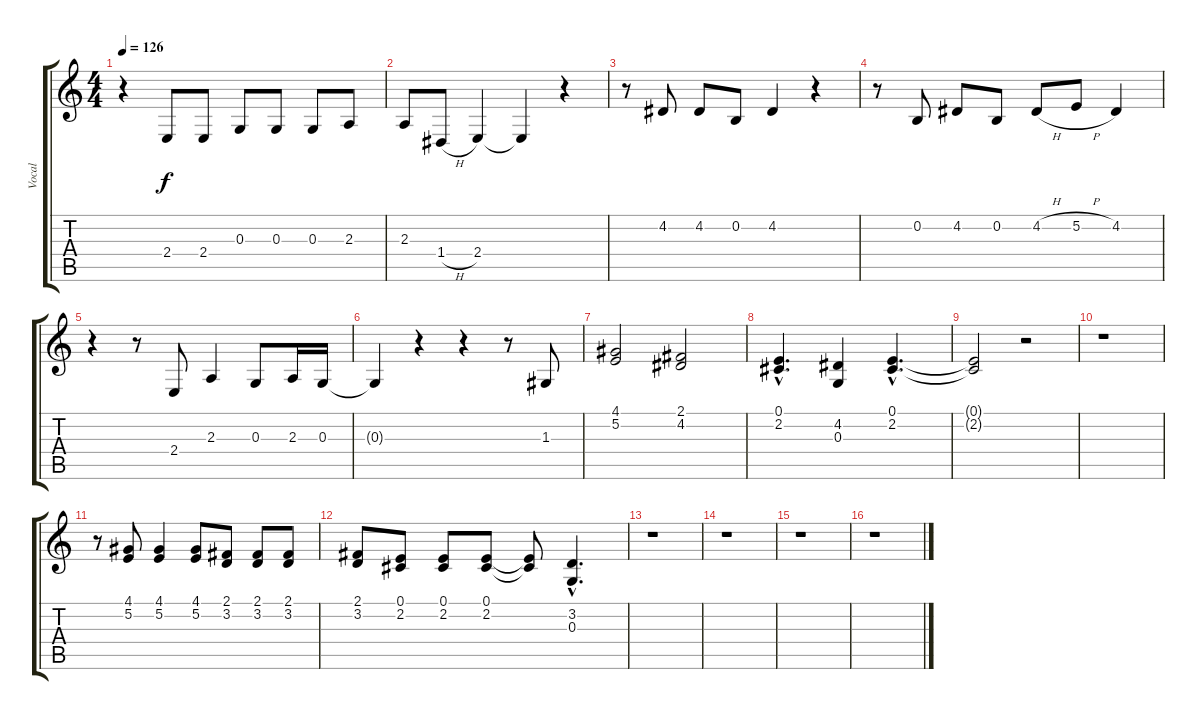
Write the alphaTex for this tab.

\track ("Vocal" "Vocal") {instrument harmonica}
\staff {score tabs}
\tuning (E4 B3 G3 D3 A2 E2) {hide}
\ts (4 4)
\tempo 126
\clef g2
\ks c
r.4{dy f} 2.4.8 2.4.8 0.3.8 0.3.8 0.3.8 2.3.8 |
2.3.8 1.4{h}.8 2.4.4 2.4{t}.4 r.4 |
r.8 4.2.8 4.2.8 0.2.8 4.2.4 r.4 |
r.8 0.2.8 4.2.8 0.2.8 4.2{h}.8 5.2{h}.8 4.2.4 |
r.4 r.8 2.4.8 2.3.4 0.3.8 2.3.16 0.3.16 |
0.3{t}.4 r.4 r.4 r.8 1.3.8 |
(4.1 5.2).2 (2.1 4.2).2 |
(0.1{hac} 2.2{hac}).4{d} (4.2 0.3).4 (0.1{hac} 2.2{hac}).4{d} |
(0.1{t} 2.2{t}).2 r.2 |
r.1 |
r.8 (4.1 5.2).8 (4.1 5.2).4 (4.1 5.2).8 (2.1 3.2).8 (2.1 3.2).8 (2.1 3.2).8 |
(2.1 3.2).8 (0.1 2.2).8 (0.1 2.2).8 (0.1 2.2).8 (0.1{t} 2.2{t}).8 (3.2{hac} 0.3{hac}).4{d} |
r.1 |
r.1 |
r.1 |
r.1
